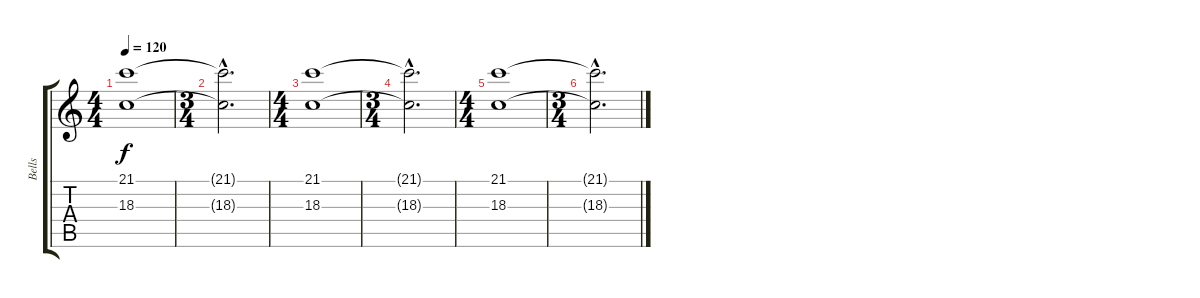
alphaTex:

\track ("Bells" "Bells") {instrument tubularbells}
\staff {score tabs}
\tuning (Eb4 Bb3 Gb3 Db3 Ab2 Eb2) {hide}
\ts (4 4)
\tempo 120
\clef g2
\ks c
(21.1 18.3).1{dy f} |
\ts (3 4)
(21.1{hac t} 18.3{hac t}).2{d} |
\ts (4 4)
(21.1 18.3).1 |
\ts (3 4)
(21.1{hac t} 18.3{hac t}).2{d} |
\ts (4 4)
(21.1 18.3).1 |
\ts (3 4)
(21.1{hac t} 18.3{hac t}).2{d}
